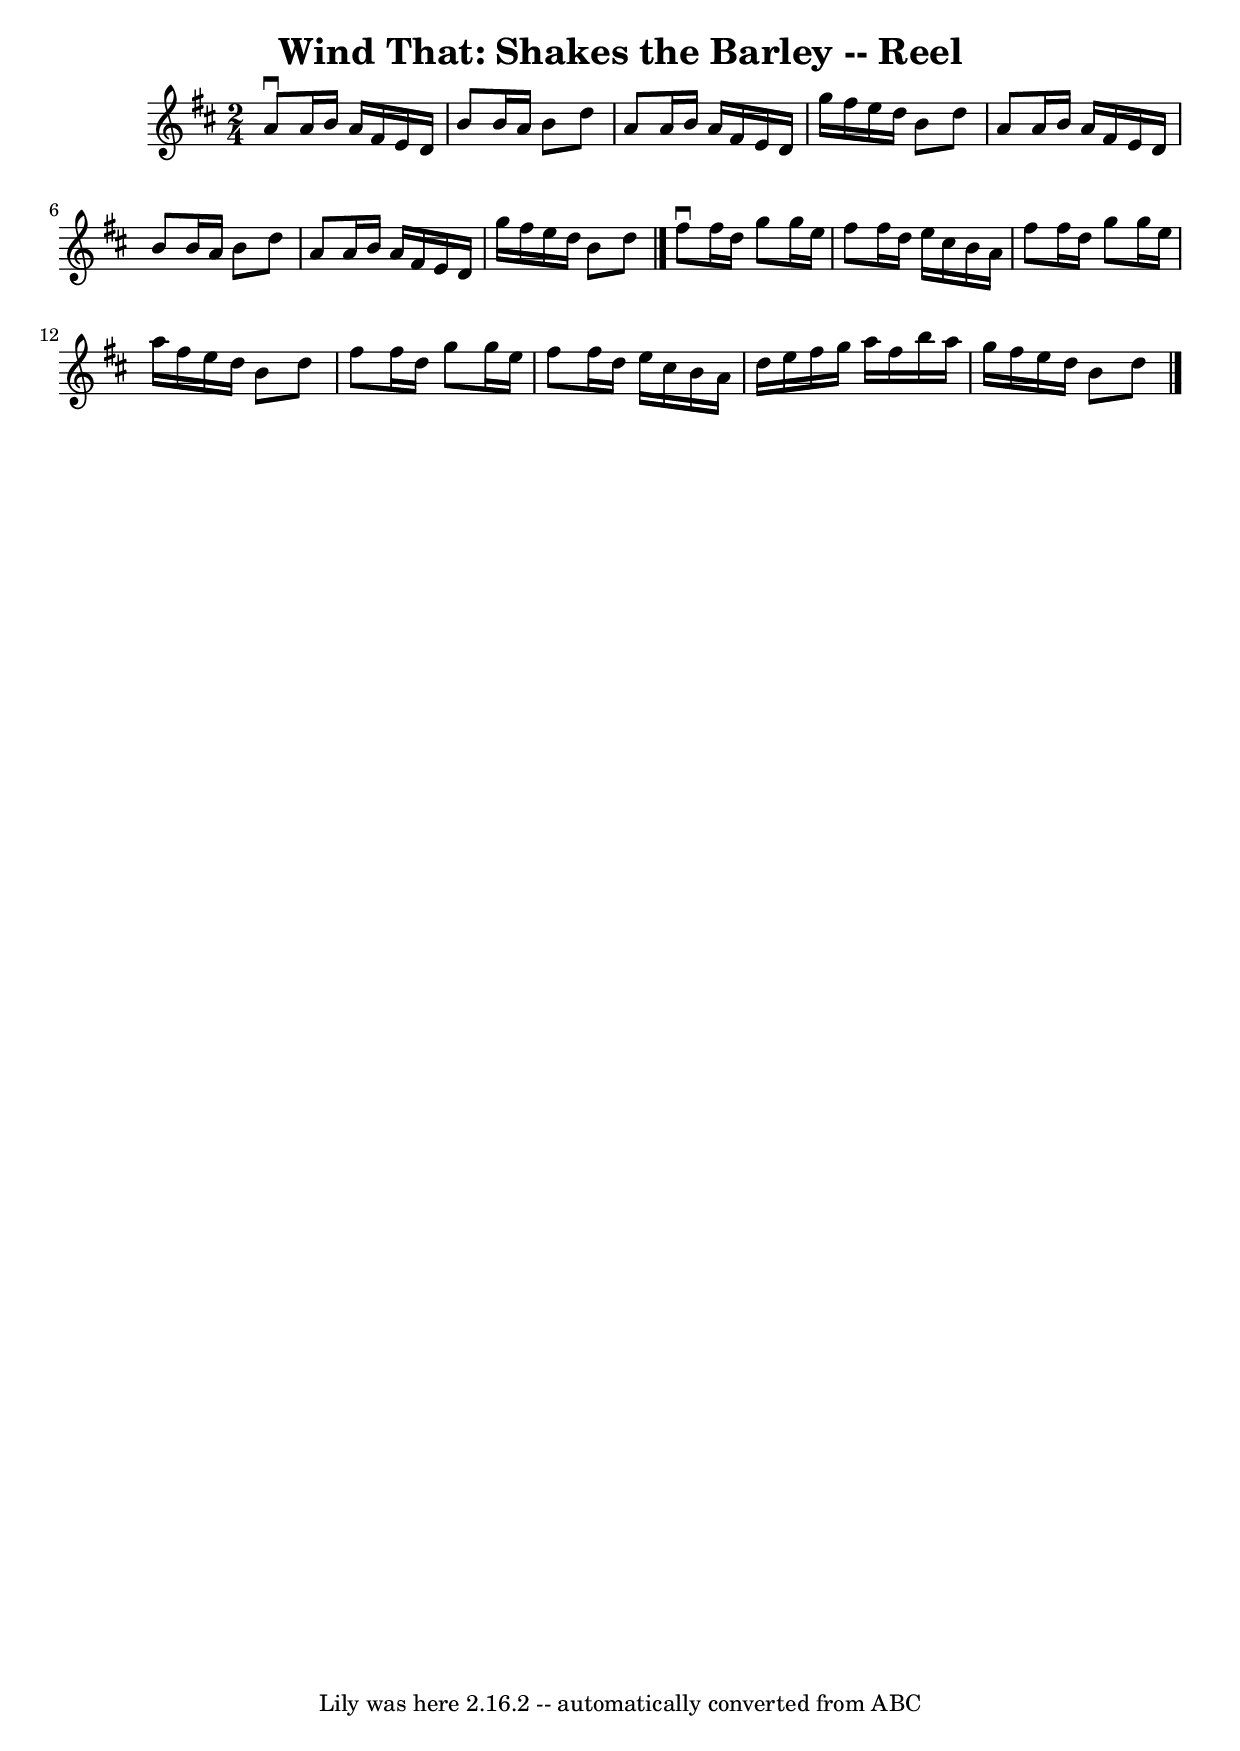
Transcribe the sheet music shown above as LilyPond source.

\version "2.7.40"
\include "Mammoth.ily"
\header {
	%% book = "Ryan's Mammoth Collection"
	crossRefNumber = "1"
	footnotes = "\\\\155"
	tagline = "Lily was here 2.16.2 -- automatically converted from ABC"
	title = "Wind That: Shakes the Barley -- Reel"
}
voicedefault =  {


\time 2/4 \key d \major a'8^\downbow a'16 b'16 a'16 fis'16    
e'16 d'16    |
 b'8 b'16 a'16 b'8 d''8    |
 a'8 
 a'16 b'16 a'16 fis'16 e'16 d'16    |
 g''16    
fis''16 e''16 d''16 b'8 d''8    |
 a'8 a'16 b'16    
a'16 fis'16 e'16 d'16    |
 b'8 b'16 a'16 b'8 d''8 
   |
 a'8 a'16 b'16 a'16 fis'16 e'16 d'16    |
 
 g''16 fis''16 e''16 d''16 b'8 d''8    \bar "|." fis''8 
^\downbow fis''16 d''16 g''8 g''16 e''16    |
 fis''8    
fis''16 d''16 e''16 cis''16 b'16 a'16    |
 fis''8    
fis''16 d''16 g''8 g''16 e''16    |
 a''16 fis''16    
e''16 d''16 b'8 d''8    |
 fis''8 fis''16 d''16    
g''8 g''16 e''16    |
 fis''8 fis''16 d''16 e''16    
cis''16 b'16 a'16    |
 d''16 e''16 fis''16 g''16    
a''16 fis''16 b''16 a''16    |
 g''16 fis''16 e''16    
d''16 b'8 d''8    \bar "|."   
}

\score{
    <<

	\context Staff="default"
	{
	    \voicedefault 
	}

    >>
	\layout {
	}
	\midi {}
}
